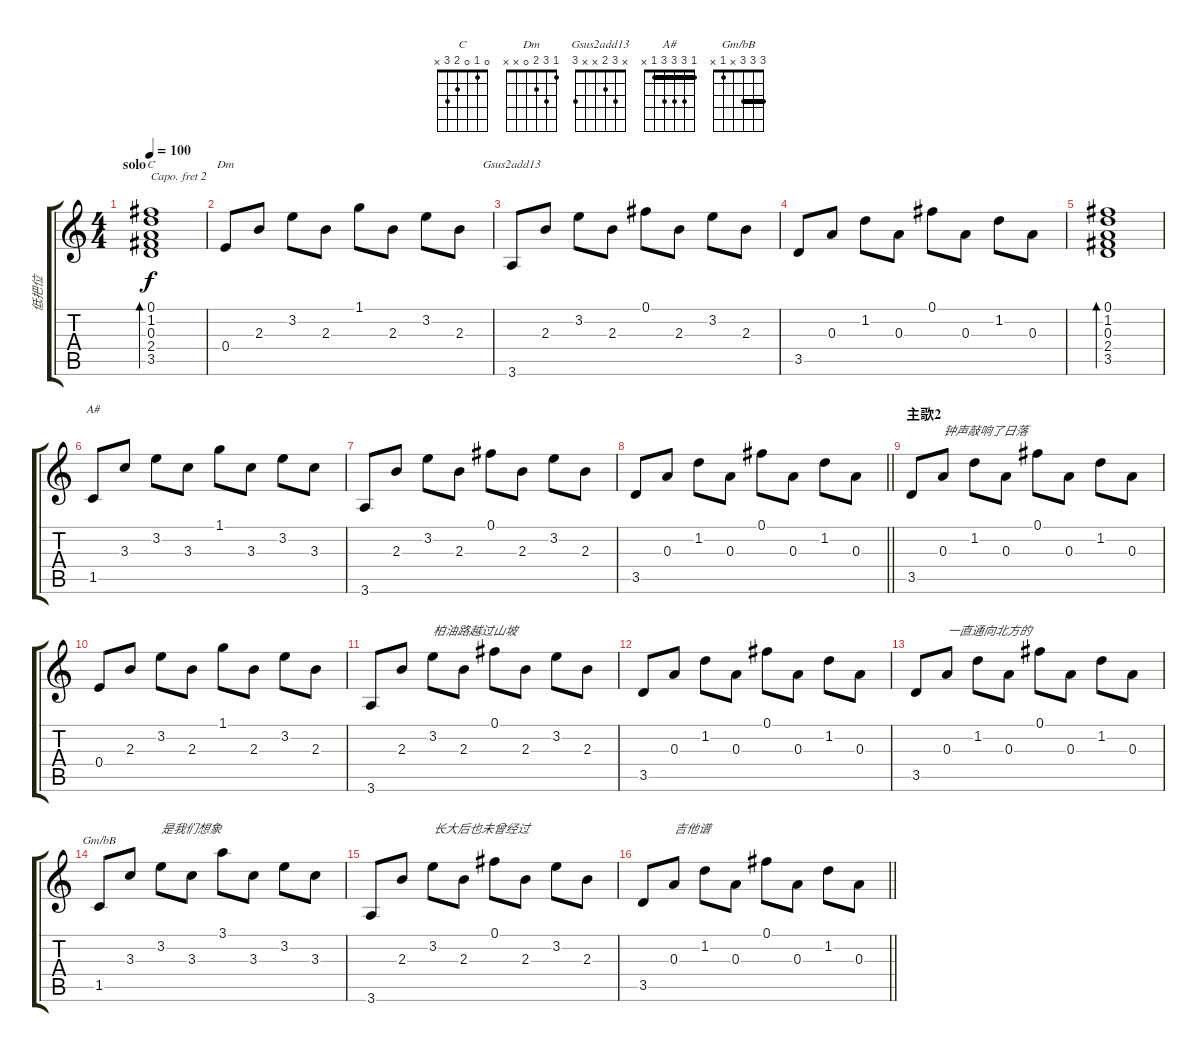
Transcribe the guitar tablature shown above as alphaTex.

\track ("低把位" "低把位") {instrument acousticguitarsteel}
\staff {score tabs}
\capo 2
\tuning (E4 B3 G3 D3 A2 E2) {hide}
\chord ("C" 0 1 0 2 3 x)
\chord ("Dm" 1 3 2 0 x x)
\chord ("Gsus2add13" x 3 2 x x 3)
\chord ("A#" 1 3 3 3 1 x) {barre 1}
\chord ("Gm/bB" 3 3 3 x 1 x) {barre 3}
\ts (4 4)
\section ("" "solo")
\tempo 100
\clef g2
\ks c
(0.1 1.2 0.3 2.4 3.5).1{bd 120 ch "C" dy f} |
0.4.8{ch "Dm"} 2.3.8 3.2.8 2.3.8 1.1.8 2.3.8 3.2.8 2.3.8 |
3.6.8{ch "Gsus2add13"} 2.3.8 3.2.8 2.3.8 0.1.8 2.3.8 3.2.8 2.3.8 |
3.5.8 0.3.8 1.2.8 0.3.8 0.1.8 0.3.8 1.2.8 0.3.8 |
(0.1 1.2 0.3 2.4 3.5).1{bd 120} |
1.5.8{ch "A#"} 3.3.8 3.2.8 3.3.8 1.1.8 3.3.8 3.2.8 3.3.8 |
3.6.8 2.3.8 3.2.8 2.3.8 0.1.8 2.3.8 3.2.8 2.3.8 |
\barLineRight lightlight
3.5.8 0.3.8 1.2.8 0.3.8 0.1.8 0.3.8 1.2.8 0.3.8 |
\section ("" "主歌2")
3.5.8 0.3.8{txt "钟声敲响了日落"} 1.2.8 0.3.8 0.1.8 0.3.8 1.2.8 0.3.8 |
0.4.8 2.3.8 3.2.8 2.3.8 1.1.8 2.3.8 3.2.8 2.3.8 |
3.6.8 2.3.8 3.2.8{txt "柏油路越过山坡"} 2.3.8 0.1.8 2.3.8 3.2.8 2.3.8 |
3.5.8 0.3.8 1.2.8 0.3.8 0.1.8 0.3.8 1.2.8 0.3.8 |
3.5.8 0.3.8{txt "一直通向北方的"} 1.2.8 0.3.8 0.1.8 0.3.8 1.2.8 0.3.8 |
1.5.8{ch "Gm/bB"} 3.3.8 3.2.8{txt "是我们想象"} 3.3.8 3.1.8 3.3.8 3.2.8 3.3.8 |
3.6.8 2.3.8 3.2.8{txt "长大后也未曾经过"} 2.3.8 0.1.8 2.3.8 3.2.8 2.3.8 |
\barLineRight lightlight
3.5.8 0.3.8{txt "吉他谱"} 1.2.8 0.3.8 0.1.8 0.3.8 1.2.8 0.3.8
